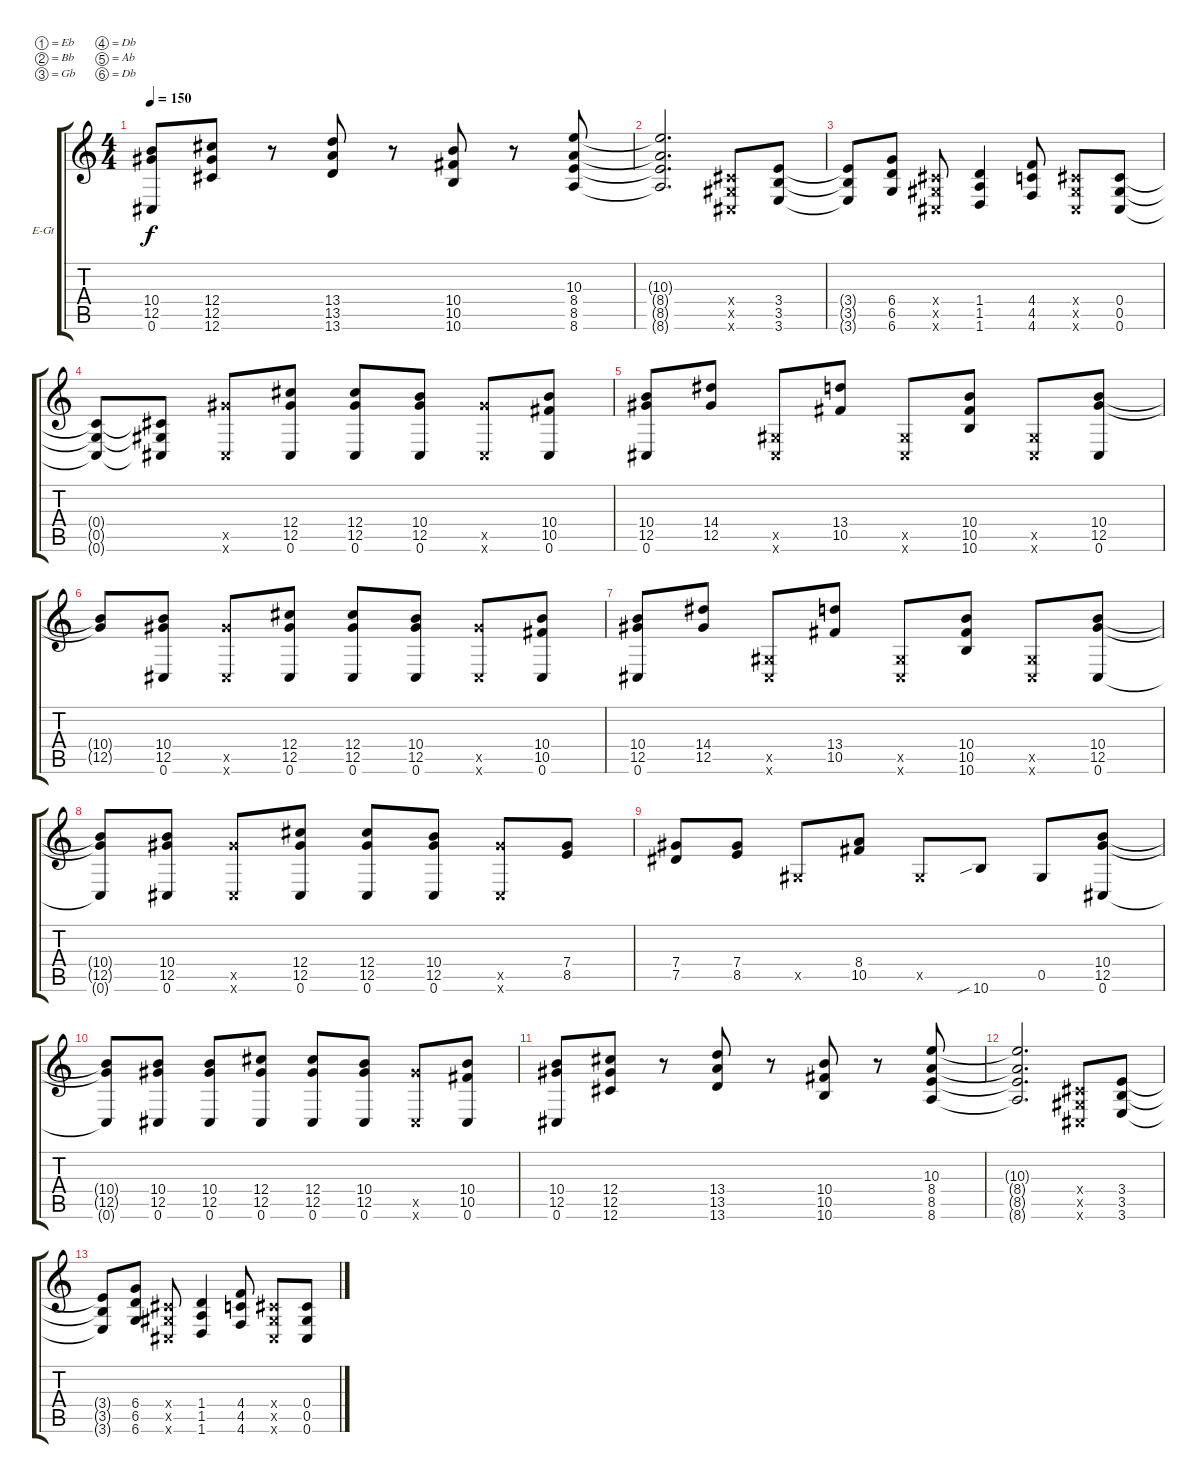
\bracketExtendMode groupsimilarinstruments
\firstSystemTrackNameOrientation horizontal
\otherSystemsTrackNameOrientation horizontal
\track ("Electric Guitar" "E-Gt") {instrument overdrivenguitar}
\staff {score tabs}
\tuning (Eb4 Bb3 Gb3 Db3 Ab2 Db2)
\ts (4 4)
\tempo 150
\clef g2
\ks c
(0.6 12.5 10.4).8{dy f} (12.6 12.5 12.4).8 r.8 (13.6 13.5 13.4).8 r.8 (10.5 10.6 10.4).8 r.8 (8.6 8.5 8.4 10.3).8 |
(8.5{t} 8.6{t} 8.4{t} 10.3{t}).2{d} (0.6{x} 0.5{x} 0.4{x}).8 (3.4 3.5 3.6).8 |
(3.6{t} 3.5{t} 3.4{t}).8 (6.4 6.5 6.6).8 (0.6{x} 0.5{x} 0.4{x}).8 (1.6 1.5 1.4).4 (4.6 4.5 4.4).8 (0.4{x} 0.5{x} 0.6{x}).8 (0.6 0.5 0.4).8 |
(0.6{t} 0.5{t} 0.4{t}).8 (0.5{t} 0.6{t} 0.4{t}).8 (12.5{x} 0.6{x}).8 (12.5 0.6 12.4).8 (0.6 12.5 12.4).8 (0.6 12.5 10.4).8 (0.6{x} 12.5{x}).8 (0.6 10.5 10.4).8 |
(0.6 12.5 10.4).8 (12.5 14.4).8 (0.6{x} 0.5{x}).8 (10.5 13.4).8 (0.6{x} 0.5{x}).8 (10.5 10.6 10.4).8 (0.6{x} 0.5{x}).8 (12.5 10.4 0.6).8 |
(12.5{t} 10.4{t}).8 (12.5 0.6 10.4).8 (12.5{x} 0.6{x}).8 (12.5 0.6 12.4).8 (0.6 12.5 12.4).8 (0.6 12.5 10.4).8 (0.6{x} 12.5{x}).8 (10.5 10.4 0.6).8 |
(0.6 12.5 10.4).8 (12.5 14.4).8 (0.6{x} 0.5{x}).8 (10.5 13.4).8 (0.6{x} 0.5{x}).8 (10.5 10.6 10.4).8 (0.6{x} 0.5{x}).8 (12.5 10.4 0.6).8 |
(0.6{t} 12.5{t} 10.4{t}).8 (12.5 0.6 10.4).8 (12.5{x} 0.6{x}).8 (12.5 0.6 12.4).8 (0.6 12.5 12.4).8 (0.6 12.5 10.4).8 (0.6{x} 12.5{x}).8 (8.5 7.4).8 |
(7.5 7.4).8 (8.5 7.4).8 0.5{x}.8 (10.5 8.4).8 0.5{x}.8 10.6{sib}.8 0.5.8 (12.5 0.6 10.4).8 |
(0.6{t} 12.5{t} 10.4{t}).8 (12.5 0.6 10.4).8 (12.5 0.6 10.4).8 (12.5 0.6 12.4).8 (0.6 12.5 12.4).8 (0.6 12.5 10.4).8 (0.6{x} 12.5{x}).8 (0.6 10.5 10.4).8 |
(0.6 12.5 10.4).8 (12.6 12.5 12.4).8 r.8 (13.6 13.5 13.4).8 r.8 (10.5 10.6 10.4).8 r.8 (8.6 8.5 8.4 10.3).8 |
(8.5{t} 8.6{t} 8.4{t} 10.3{t}).2{d} (0.6{x} 0.5{x} 0.4{x}).8 (3.4 3.5 3.6).8 |
(3.6{t} 3.5{t} 3.4{t}).8 (6.4 6.5 6.6).8 (0.6{x} 0.5{x} 0.4{x}).8 (1.6 1.5 1.4).4 (4.6 4.5 4.4).8 (0.4{x} 0.5{x} 0.6{x}).8 (0.6 0.5 0.4).8
